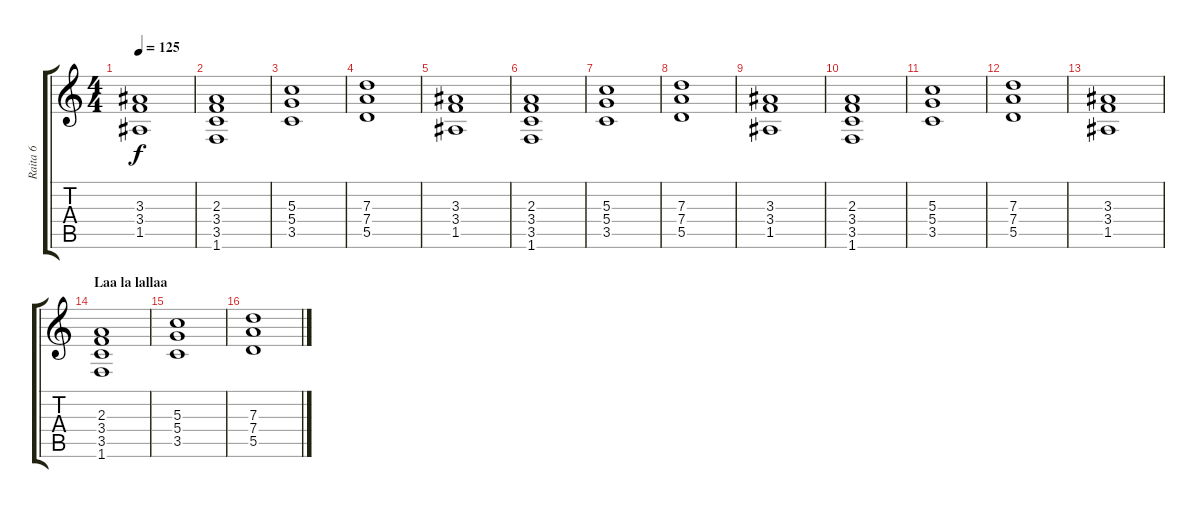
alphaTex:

\track ("Raita 6" "Raita 6") {instrument overdrivenguitar}
\staff {score tabs}
\tuning (E4 B3 G3 D3 A2 E2) {hide}
\ts (4 4)
\tempo 125
\clef g2
\ks c
(3.3 3.4 1.5).1{dy f} |
(2.3 3.4 3.5 1.6).1 |
(5.3 5.4 3.5).1 |
(7.3 7.4 5.5).1 |
(3.3 3.4 1.5).1 |
(2.3 3.4 3.5 1.6).1 |
(5.3 5.4 3.5).1 |
(7.3 7.4 5.5).1 |
(3.3 3.4 1.5).1 |
(2.3 3.4 3.5 1.6).1 |
(5.3 5.4 3.5).1 |
(7.3 7.4 5.5).1 |
(3.3 3.4 1.5).1 |
\section ("" "Laa la lallaa")
(2.3 3.4 3.5 1.6).1{volume 10 instrument overdrivenguitar} |
(5.3 5.4 3.5).1 |
(7.3 7.4 5.5).1
